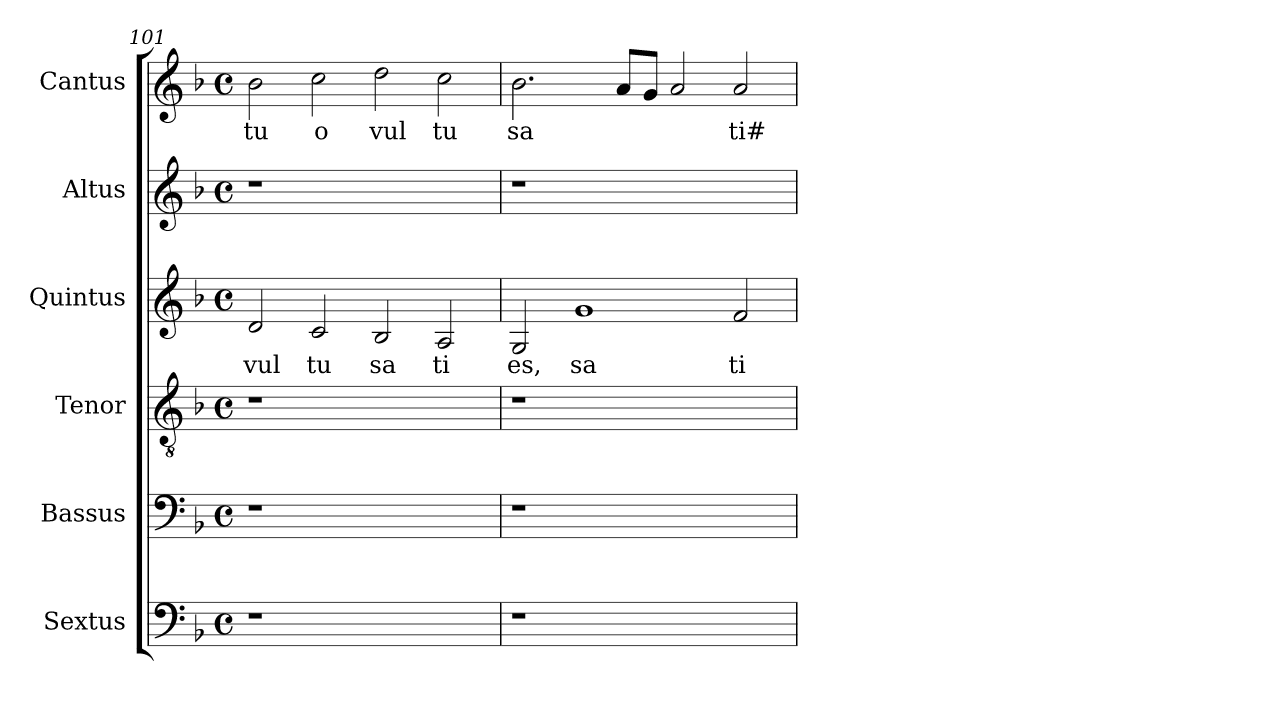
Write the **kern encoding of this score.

**kern	**kern	**kern	**kern	**text	**kern	**kern	**text
*part6	*part5	*part4	*part3	*part3	*part2	*part1	*part1
*staff6	*staff5	*staff4	*staff3	*staff3	*staff2	*staff1	*staff1
*I"Sextus	*I"Bassus	*I"Tenor	*I"Quintus	*	*I"Altus	*I"Cantus	*
*I'Sextus	*I'Bassus	*I'Tenor	*I'Quintus	*	*I'Altus	*I'Cantus	*
*clefF4	*clefF4	*clefGv2	*clefG2	*	*clefG2	*clefG2	*
*k[b-]	*k[b-]	*k[b-]	*k[b-]	*	*k[b-]	*k[b-]	*
*F:	*F:	*F:	*F:	*	*F:	*F:	*
*M4/4	*M4/4	*M4/4	*M4/4	*	*M4/4	*M4/4	*
*met(c)	*met(c)	*met(c)	*met(c)	*	*met(c)	*met(c)	*
=101	=101	=101	=101	=101	=101	=101	=101
!	!	!	!	!LO:LY:b:cj	!	!	!LO:LY:b:cj
1r	1r	1r	2d/	vul	1r	2b-\	tu
!	!	!	!	!LO:LY:b:cj	!	!	!LO:LY:b:cj
.	.	.	2c/	tu	.	2cc\	o
!	!	!	!	!LO:LY:b:cj	!	!	!LO:LY:b:cj
1ryy	1ryy	1ryy	2B-/	sa	1ryy	2dd\	vul
!	!	!	!	!LO:LY:b:cj	!	!	!LO:LY:b:cj
.	.	.	2A/	ti	.	2cc\	tu
=102	=102	=102	=102	=102	=102	=102	=102
!	!	!	!	!LO:LY:b:cj	!	!	!LO:LY:b:cj
1r	1r	1r	2G/	es,	1r	2.b-\	sa
!	!	!	!	!LO:LY:b:cj	!	!	!
.	.	.	1g	sa	.	.	.
.	.	.	.	.	.	8a/L	.
.	.	.	.	.	.	8g/J	.
1ryy	1ryy	1ryy	.	.	1ryy	2a/	.
!	!	!	!	!LO:LY:b:cj	!	!	!LO:LY:b:cj
.	.	.	2f/	ti	.	2a/	ti#
=	=	=	=	=	=	=	=
*-	*-	*-	*-	*-	*-	*-	*-
